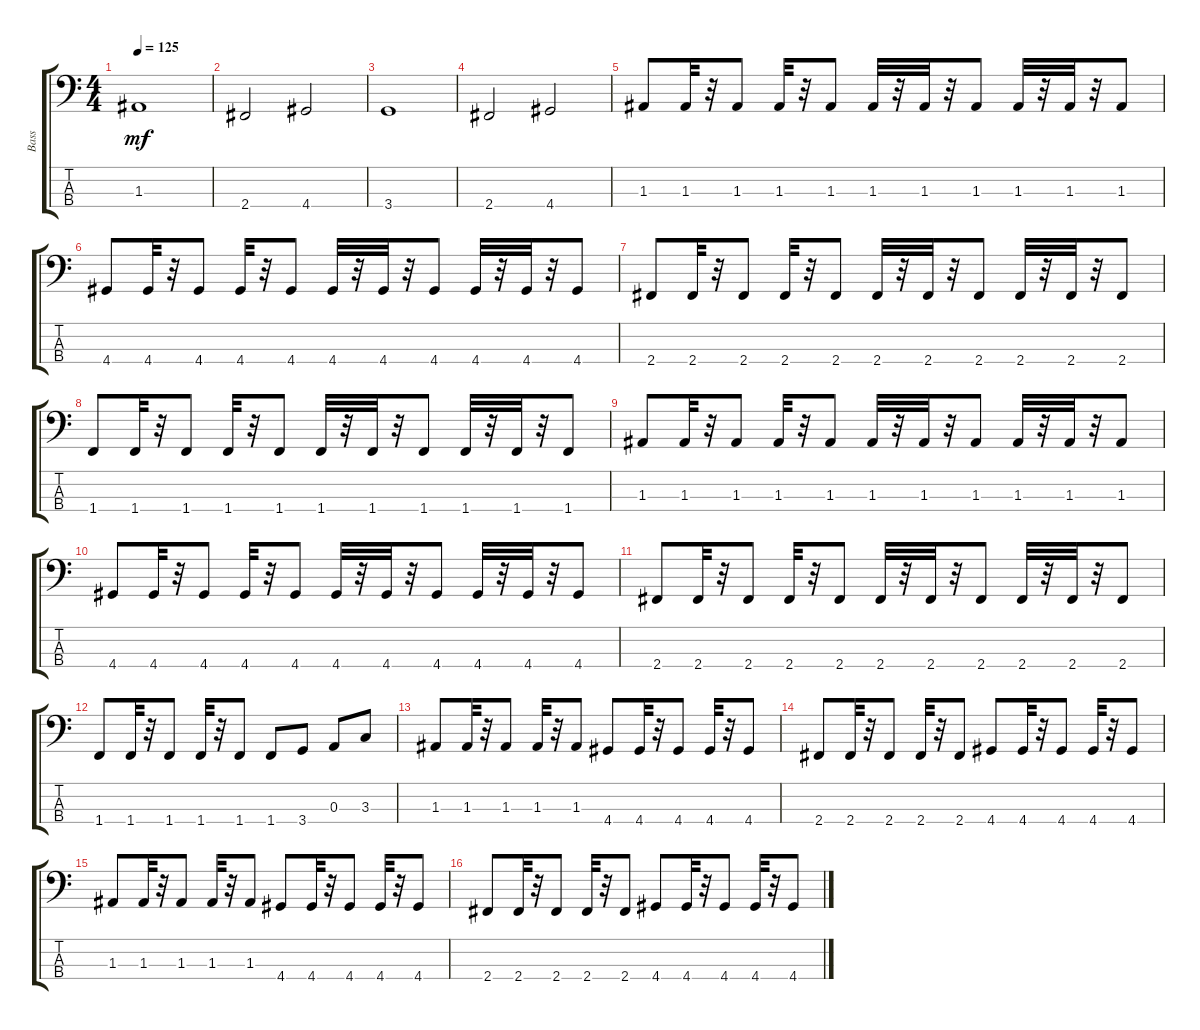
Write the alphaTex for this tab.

\track ("Bass" "Bass") {instrument electricbassfinger}
\staff {score tabs}
\tuning (G2 D2 A1 E1) {hide}
\ts (4 4)
\tempo 125
\clef f4
\ks c
1.3.1{dy mf instrument electricbassfinger} |
2.4.2 4.4.2 |
3.4.1 |
2.4.2 4.4.2 |
1.3.8 1.3.32 r.32 1.3.8 1.3.32 r.32 1.3.8 1.3.32 r.32 1.3.32 r.32 1.3.8 1.3.32 r.32 1.3.32 r.32 1.3.8 |
4.4.8 4.4.32 r.32 4.4.8 4.4.32 r.32 4.4.8 4.4.32 r.32 4.4.32 r.32 4.4.8 4.4.32 r.32 4.4.32 r.32 4.4.8 |
2.4.8 2.4.32 r.32 2.4.8 2.4.32 r.32 2.4.8 2.4.32 r.32 2.4.32 r.32 2.4.8 2.4.32 r.32 2.4.32 r.32 2.4.8 |
1.4.8 1.4.32 r.32 1.4.8 1.4.32 r.32 1.4.8 1.4.32 r.32 1.4.32 r.32 1.4.8 1.4.32 r.32 1.4.32 r.32 1.4.8 |
1.3.8 1.3.32 r.32 1.3.8 1.3.32 r.32 1.3.8 1.3.32 r.32 1.3.32 r.32 1.3.8 1.3.32 r.32 1.3.32 r.32 1.3.8 |
4.4.8 4.4.32 r.32 4.4.8 4.4.32 r.32 4.4.8 4.4.32 r.32 4.4.32 r.32 4.4.8 4.4.32 r.32 4.4.32 r.32 4.4.8 |
2.4.8 2.4.32 r.32 2.4.8 2.4.32 r.32 2.4.8 2.4.32 r.32 2.4.32 r.32 2.4.8 2.4.32 r.32 2.4.32 r.32 2.4.8 |
1.4.8 1.4.32 r.32 1.4.8 1.4.32 r.32 1.4.8 1.4.8 3.4.8 0.3.8 3.3.8 |
1.3.8 1.3.32 r.32 1.3.8 1.3.32 r.32 1.3.8 4.4.8 4.4.32 r.32 4.4.8 4.4.32 r.32 4.4.8 |
2.4.8 2.4.32 r.32 2.4.8 2.4.32 r.32 2.4.8 4.4.8 4.4.32 r.32 4.4.8 4.4.32 r.32 4.4.8 |
1.3.8 1.3.32 r.32 1.3.8 1.3.32 r.32 1.3.8 4.4.8 4.4.32 r.32 4.4.8 4.4.32 r.32 4.4.8 |
2.4.8 2.4.32 r.32 2.4.8 2.4.32 r.32 2.4.8 4.4.8 4.4.32 r.32 4.4.8 4.4.32 r.32 4.4.8
